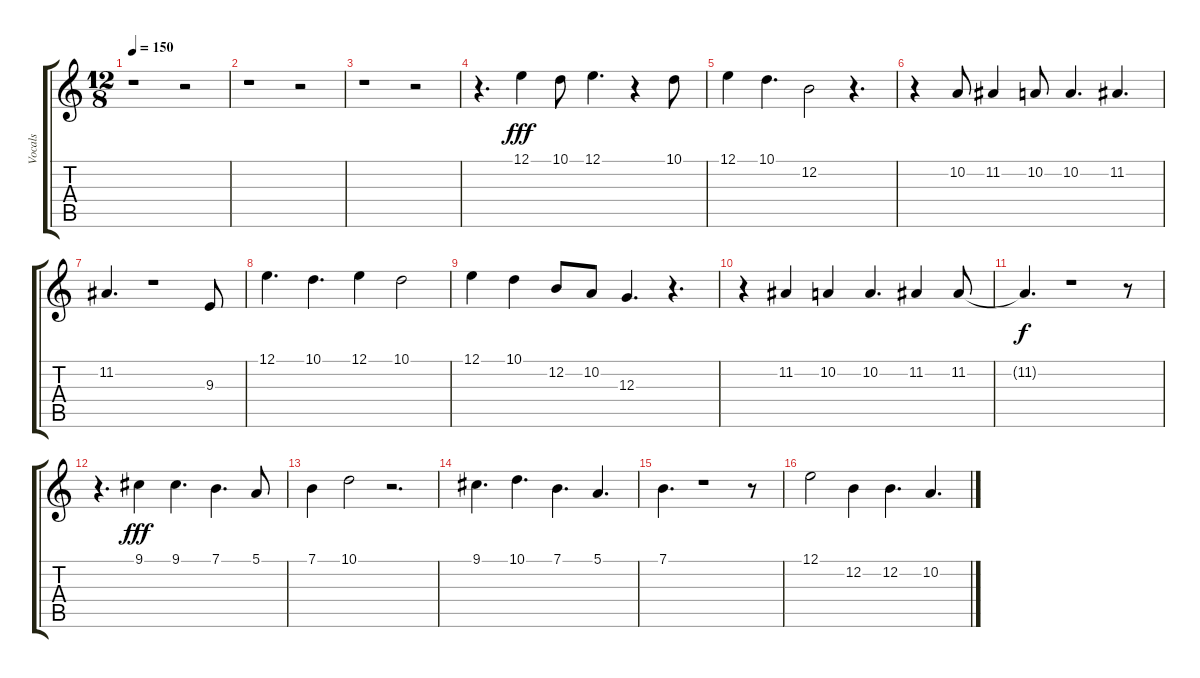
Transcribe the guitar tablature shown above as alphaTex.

\track ("Vocals" "Vocals") {instrument lead6voice}
\staff {score tabs}
\tuning (E4 B3 G3 D3 A2 E2) {hide}
\ts (12 8)
\tempo 150
\clef g2
\ks c
r.1{dy fff} r.2 |
r.1 r.2 |
r.1 r.2 |
r.4{d} 12.1.4 10.1.8 12.1.4{d} r.4 10.1.8 |
12.1.4 10.1.4{d} 12.2.2 r.4{d} |
r.4 10.2.8 11.2.4 10.2.8 10.2.4{d} 11.2.4{d} |
11.2.4{d} r.1 9.3.8 |
12.1.4{d} 10.1.4{d} 12.1.4 10.1.2 |
12.1.4 10.1.4 12.2.8 10.2.8 12.3.4{d} r.4{d} |
r.4 11.2.4 10.2.4 10.2.4{d} 11.2.4 11.2.8 |
11.2{t}.4{d dy f} r.1 r.8 |
r.4{d} 9.1.4{dy fff} 9.1.4{d} 7.1.4{d} 5.1.8 |
7.1.4 10.1.2 r.2{d} |
9.1.4{d} 10.1.4{d} 7.1.4{d} 5.1.4{d} |
7.1.4{d} r.1 r.8 |
12.1.2 12.2.4 12.2.4{d} 10.2.4{d}
